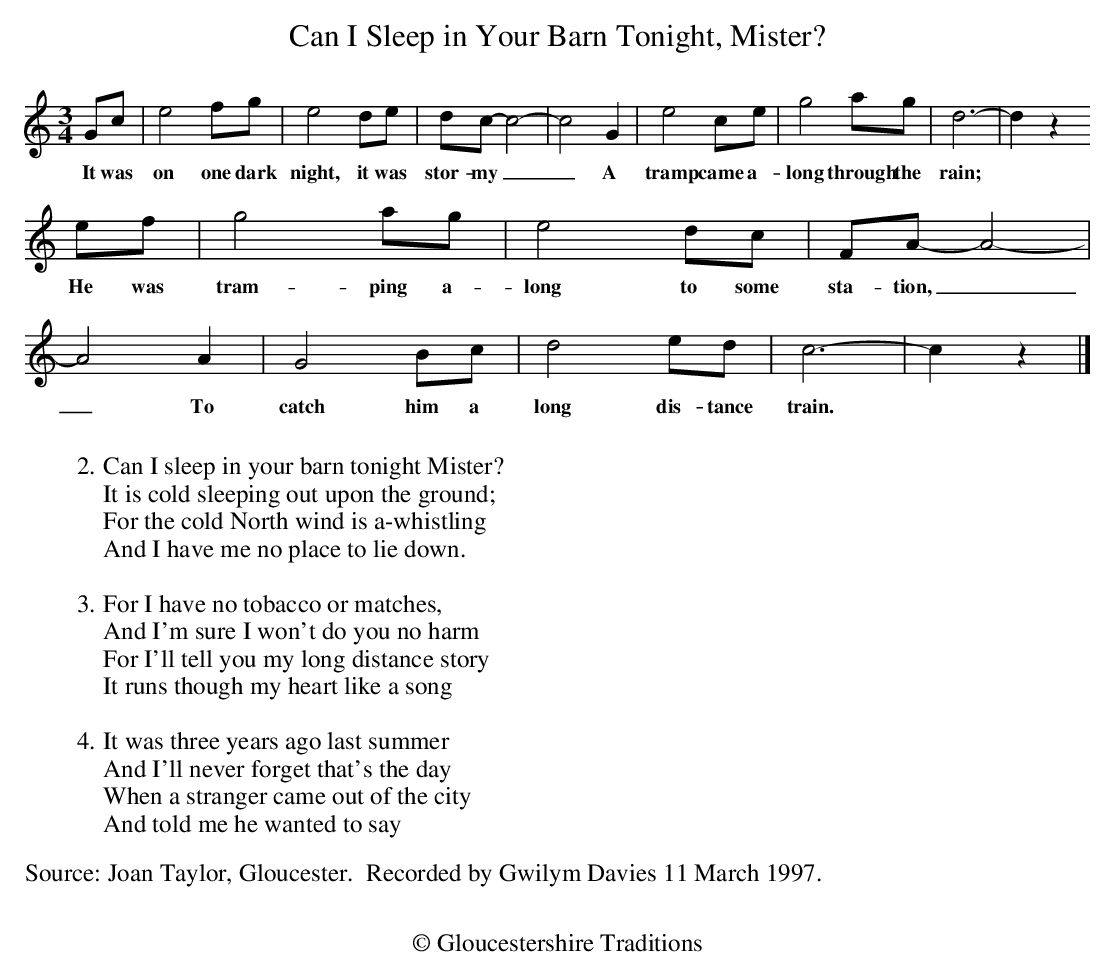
X:1
T:Can I Sleep in Your Barn Tonight, Mister?
M: 3/4
L: 1/8
K:C
Gc | e4fg | e4de |dc-c4 | -c4G2 |e4ce | g4ag | d6- | d2z2
w:It was on one dark night, it was stor-my__A tramp came a-long through the rain;
ef | g4ag | e4dc | FA-A4 | -A4A2 | G4Bc | d4ed | c6- | c2z2|]
w:He was tram-ping a-long to some sta-tion,__ To catch him a long dis-tance train.
W:
W:2.Can I sleep in your barn tonight Mister?
W: It is cold sleeping out upon the ground;
W:For the cold North wind is a-whistling
W: And I have me no place to lie down.
W:
W: 3.For I have no tobacco or matches,
W:And I'm sure I won't do you no harm
W: For I'll tell you my long distance story
W:It runs though my heart like a song
W:
W:4.It was three years ago last summer
W: And I'll never forget that's the day
W: When a stranger came out of the city
W: And told me he wanted to say
W:

W: 5.As I'm coming home from my work-yard
W: A-whistling and singing with joy
W: For I expect a kind hearted welcome
W: From my dear loving wife and my boy.
W:
W: 6.But what did I find but a letter,
W: It was placed in the room on the shelf
W: For the moment my eyes fell upon it
W: I picked it straight up in my hand.
W:
W: 7.And what did it say in the letter?
W: For it told me my wife she had gone
W: Oh I wondered if Lord up in heaven
W: Only knew what that stranger had done.
W:
W:
